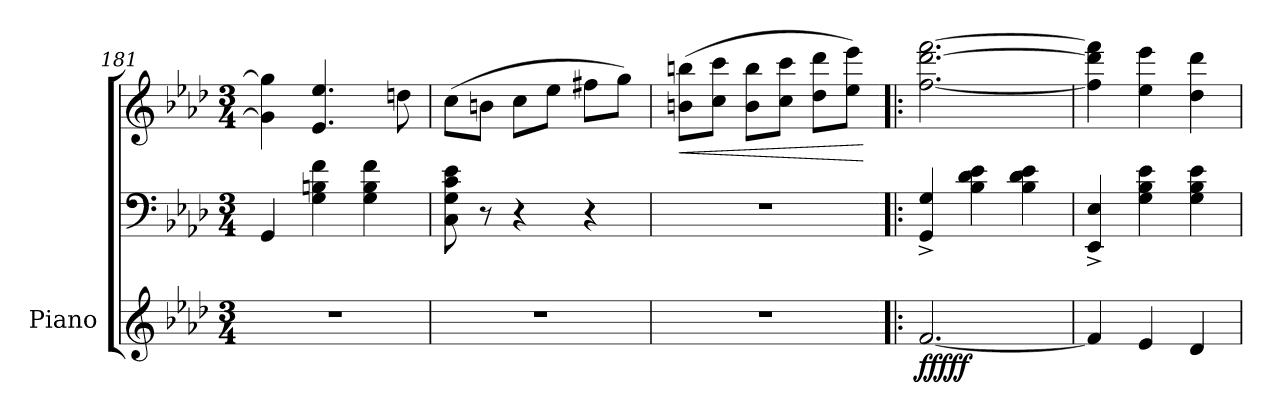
**kern	**kern	**kern	**dynam
*part1	*part1	*part1	*part1
*staff3	*staff2	*staff1	*staff1/2/3
*I"Piano	*	*	*
*I'Pno.	*	*	*
!!LO:LB:g=z
*clefG2	*clefF4	*clefG2	*
*k[b-e-a-d-]	*k[b-e-a-d-]	*k[b-e-a-d-]	*
*M3/4	*M3/4	*M3/4	*
=181	=181	=181	=181
2.r	4GG/	4g\] 4gg\]	.
.	4G\ 4Bn\ 4f\	4.e-/ 4.ee-/	.
.	4G\ 4B\ 4f\	.	.
.	.	8ddn\	.
=182	=182	=182	=182
2.r	8C\ 8G\ 8c\ 8e-\	(>8cc\L	.
.	8r	8bn\J	.
.	4r	8cc\L	.
.	.	8ee-\J	.
.	4r	8ff#X\L	.
.	.	8gg\J)	.
=183	=183	=183	=183
!	!	!	!LO:HP:b
2.r	2.r	(>8bn\ 8bbn\L	<
.	.	8cc\ 8ccc\J	.
.	.	8b\ 8bb\L	.
.	.	8cc\ 8ccc\J	.
.	.	8dd-\ 8ddd-\L	.
.	.	8ee-\ 8eee-\J)	.
.	.	.	[
=184!|:	=184!|:	=184!|:	=184!|:
!	!	!	!LO:DY:b=3
!	!	!	!LO:DY:n=1:b=2
!	!	!	!LO:DY:n=2:b
[2.f/	4GG/^ 4G/^	[2.ff\ [2.ddd-\ [2.fff\	ff f ff
.	4B-\ 4d-\ 4e-\	.	.
.	4B-\ 4d-\ 4e-\	.	.
=185	=185	=185	=185
4f/]	4EE-/^ 4E-/^	4ff\] 4ddd-\] 4fff\]	.
4e-/	4G\ 4B-\ 4e-\	4ee-\ 4eee-\	.
4d-/	4G\ 4B-\ 4e-\	4dd-\ 4ddd-\	.
=	=	=	=
*-	*-	*-	*-
